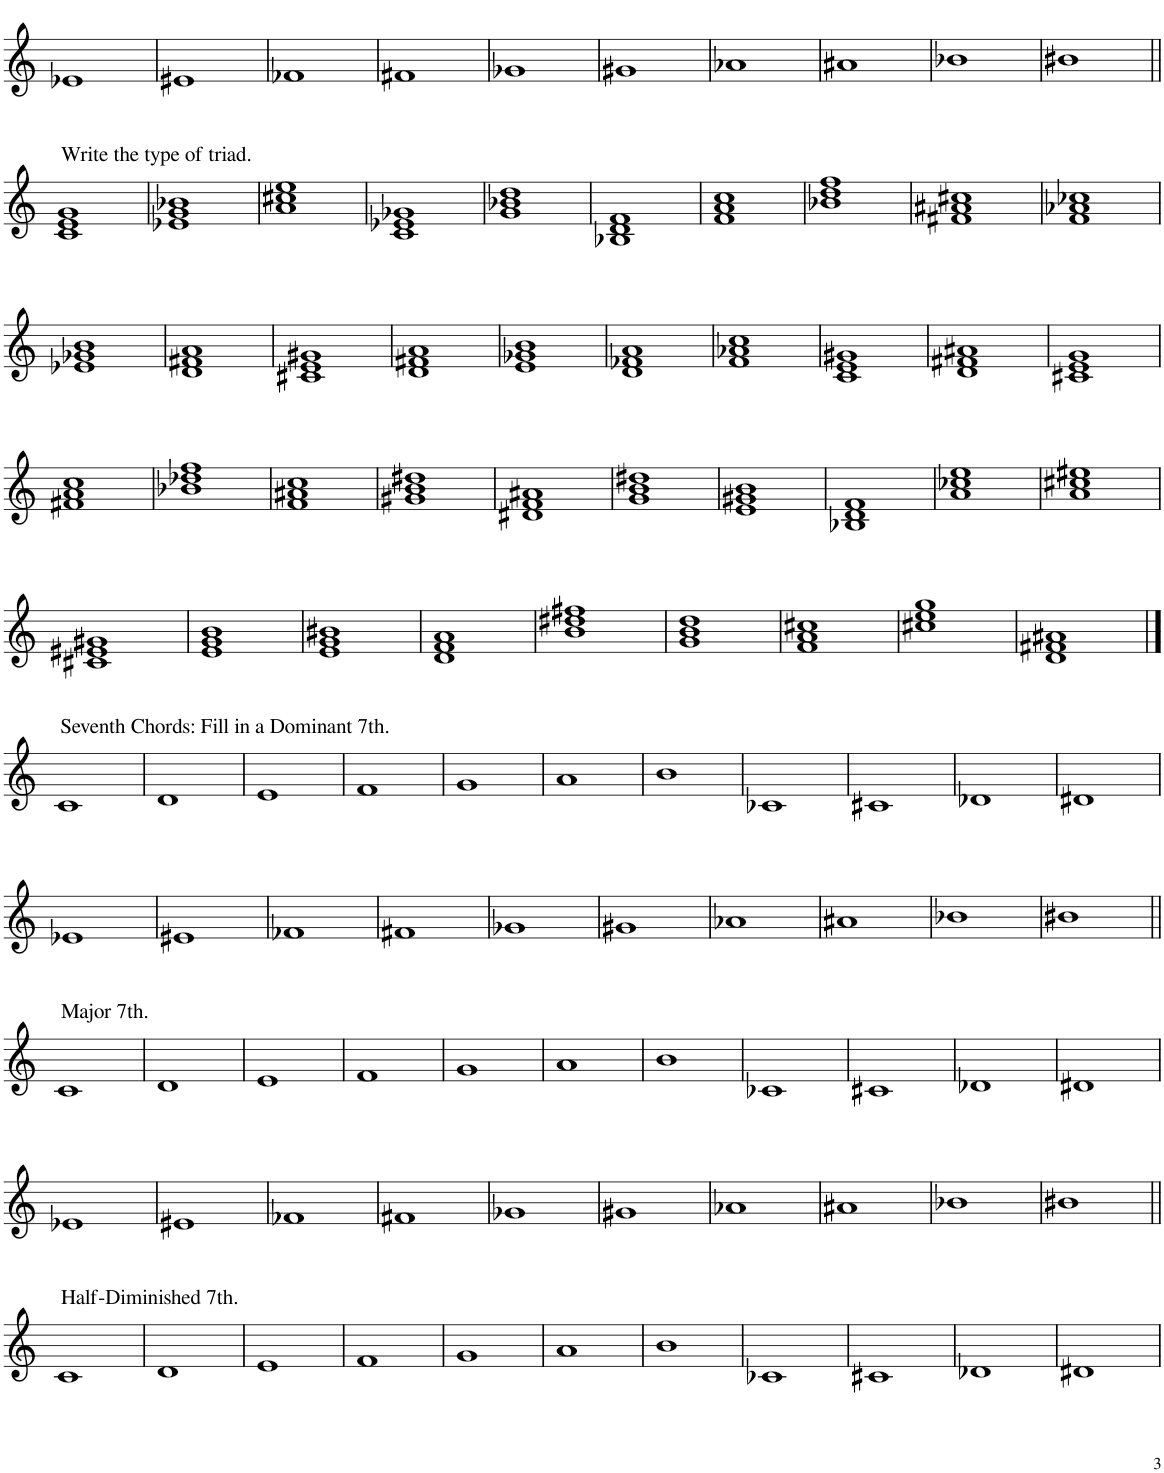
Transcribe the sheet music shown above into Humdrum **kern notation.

**kern
*part1
*staff1
*I"Voice
!!LO:PB:g=z
*clefG2
*k[]
*M4/4
=204
1e-X
=205
1e#X
=206
1f-X
=207
1f#X
=208
1g-X
=209
1g#X
=210
1a-X
=211
1a#X
=212
1b-X
=213
1b#X
!!LO:LB:g=z
=214||
!LO:TX:a:t=Write the type of triad.
1c 1e 1g
=215
1e-X 1g 1b-X
=216
1a 1cc#X 1ee
=217
1c 1e-X 1g-X
=218
1g 1b-X 1dd
=219
1B-X 1d 1f
=220
1f 1a 1cc
=221
1b-X 1dd 1ff
=222
1f#X 1a#X 1cc#X
=223
1f 1a-X 1cc-X
!!LO:LB:g=z
=224
1e-X 1g-X 1b
=225
1d 1f#X 1a
=226
1c#X 1e 1g#X
=227
1d 1f#X 1a
=228
1e 1g-X 1b
=229
1d 1f-X 1a
=230
1f 1a-X 1cc
=231
1c 1e 1g#X
=232
1d 1f#X 1a#X
=233
1c#X 1e 1g
!!LO:LB:g=z
=234
1f#X 1a 1cc
=235
1b-X 1dd-X 1ff
=236
1f 1a#X 1cc
=237
1g#X 1b 1dd#X
=238
1d#X 1f 1a#X
=239
1g 1b 1dd#X
=240
1e 1g#X 1b
=241
1B-X 1d 1f
=242
1a 1cc-X 1ee
=243
1a 1cc#X 1ee#X
!!LO:LB:g=z
=244
1c#X 1e#X 1g#X
=245
1e 1g 1b
=246
1e 1g 1b#X
=247
1d 1f 1a
=248
1b 1dd#X 1ff#X
=249
1g 1b 1dd
=250
1f 1a 1cc#X
=251
1cc#X 1ee 1gg
=252
1d 1f#X 1a#X
!!LO:LB:g=z
==253
!LO:TX:a:t=Seventh Chords&colon; Fill in a Dominant 7th.
1c
=254
1d
=255
1e
=256
1f
=257
1g
=258
1a
=259
1b
=260
1c-X
=261
1c#X
=262
1d-X
=263
1d#X
!!LO:LB:g=z
=264
1e-X
=265
1e#X
=266
1f-X
=267
1f#X
=268
1g-X
=269
1g#X
=270
1a-X
=271
1a#X
=272
1b-X
=273
1b#X
!!LO:LB:g=z
=274||
!LO:TX:a:t=Major 7th.
1c
=275
1d
=276
1e
=277
1f
=278
1g
=279
1a
=280
1b
=281
1c-X
=282
1c#X
=283
1d-X
=284
1d#X
!!LO:LB:g=z
=285
1e-X
=286
1e#X
=287
1f-X
=288
1f#X
=289
1g-X
=290
1g#X
=291
1a-X
=292
1a#X
=293
1b-X
=294
1b#X
!!LO:LB:g=z
=295||
!LO:TX:a:t=Half-Diminished 7th.
1c
=296
1d
=297
1e
=298
1f
=299
1g
=300
1a
=301
1b
=302
1c-X
=303
1c#X
=304
1d-X
=305
1d#X
=
*-
